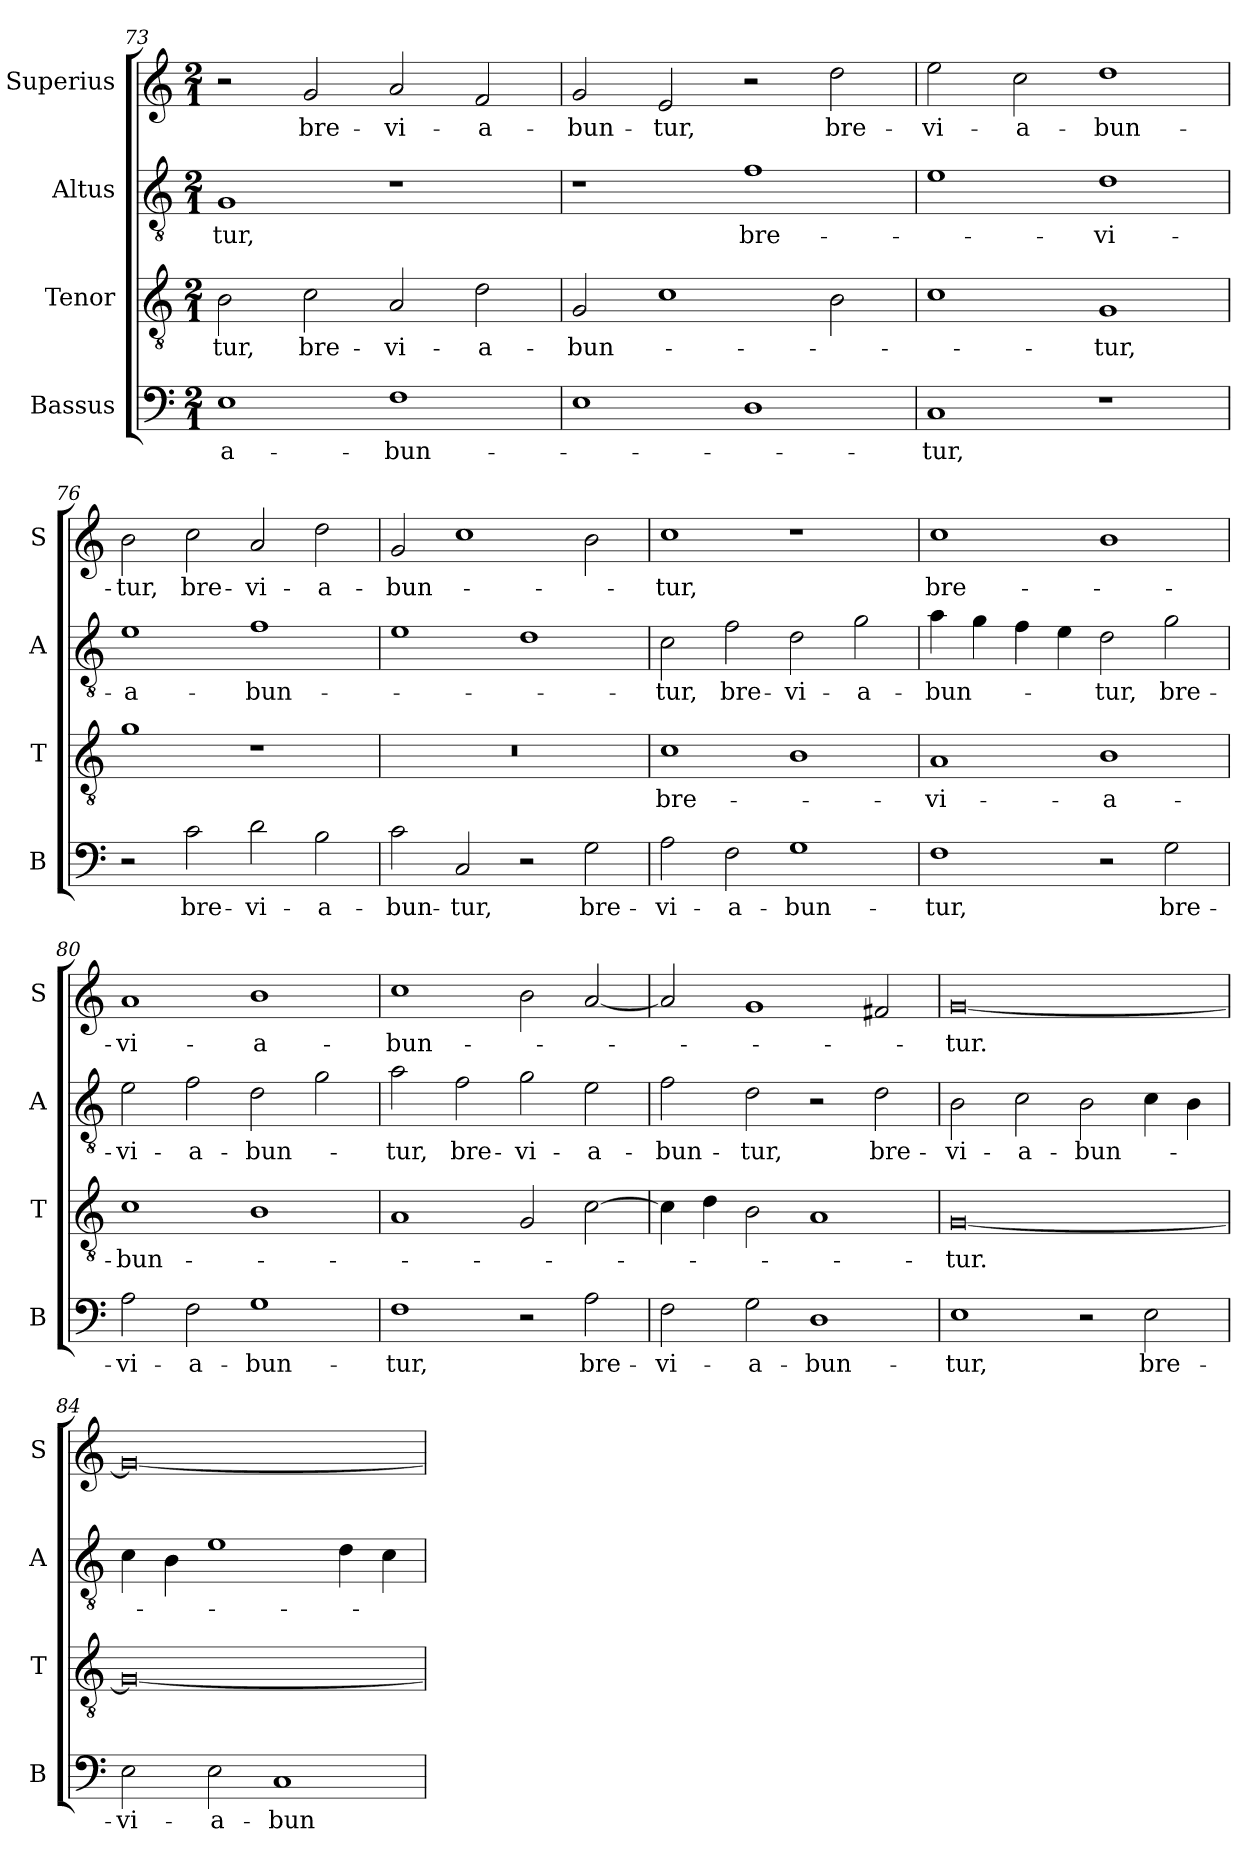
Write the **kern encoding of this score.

**kern	**text	**kern	**text	**kern	**text	**kern	**text
*part4	*part4	*part3	*part3	*part2	*part2	*part1	*part1
*staff4	*staff4	*staff3	*staff3	*staff2	*staff2	*staff1	*staff1
*I"Bassus	*	*I"Tenor	*	*I"Altus	*	*I"Superius	*
*I'B	*	*I'T	*	*I'A	*	*I'S	*
*clefF4	*	*clefGv2	*	*clefGv2	*	*clefG2	*
*k[]	*	*k[]	*	*k[]	*	*k[]	*
*M2/1	*	*M2/1	*	*M2/1	*	*M2/1	*
=73	=73	=73	=73	=73	=73	=73	=73
1E	-a-	2B	-tur,	1G	-tur,	2r	.
.	.	2c	bre-	.	.	2g	bre-
1F	-bun-	2A	-vi-	1r	.	2a	-vi-
.	.	2d	-a-	.	.	2f	-a-
=74	=74	=74	=74	=74	=74	=74	=74
1E	.	2G	-bun-	1r	.	2g	-bun-
.	.	1c	.	.	.	2e	-tur,
1D	.	.	.	1f	bre-	2r	.
.	.	2B	.	.	.	2dd	bre-
=75	=75	=75	=75	=75	=75	=75	=75
1C	-tur,	1c	.	1e	.	2ee	-vi-
.	.	.	.	.	.	2cc	-a-
1r	.	1G	-tur,	1d	-vi-	1dd	-bun-
=76	=76	=76	=76	=76	=76	=76	=76
2r	.	1g	.	1e	-a-	2b	-tur,
2c	bre-	.	.	.	.	2cc	bre-
2d	-vi-	1r	.	1f	-bun-	2a	-vi-
2B	-a-	.	.	.	.	2dd	-a-
=77	=77	=77	=77	=77	=77	=77	=77
2c	-bun-	0r	.	1e	.	2g	-bun-
2C	-tur,	.	.	.	.	1cc	.
2r	.	.	.	1d	.	.	.
2G	bre-	.	.	.	.	2b	.
=78	=78	=78	=78	=78	=78	=78	=78
2A	-vi-	1c	bre-	2c	-tur,	1cc	-tur,
2F	-a-	.	.	2f	bre-	.	.
1G	-bun-	1B	.	2d	-vi-	1r	.
.	.	.	.	2g	-a-	.	.
=79	=79	=79	=79	=79	=79	=79	=79
1F	-tur,	1A	-vi-	4a	-bun-	1cc	bre-
.	.	.	.	4g	.	.	.
.	.	.	.	4f	.	.	.
.	.	.	.	4e	.	.	.
2r	.	1B	-a-	2d	-tur,	1b	.
2G	bre-	.	.	2g	bre-	.	.
=80	=80	=80	=80	=80	=80	=80	=80
2A	-vi-	1c	-bun-	2e	-vi-	1a	-vi-
2F	-a-	.	.	2f	-a-	.	.
1G	-bun-	1B	.	2d	-bun-	1b	-a-
.	.	.	.	2g	.	.	.
=81	=81	=81	=81	=81	=81	=81	=81
1F	-tur,	1A	.	2a	-tur,	1cc	-bun-
.	.	.	.	2f	bre-	.	.
2r	.	2G	.	2g	-vi-	2b	.
2A	bre-	[2c	.	2e	-a-	[2a	.
=82	=82	=82	=82	=82	=82	=82	=82
2F	-vi-	4c]	.	2f	-bun-	2a]	.
.	.	4d	.	.	.	.	.
2G	-a-	2B	.	2d	-tur,	1g	.
1D	-bun-	1A	.	2r	.	.	.
.	.	.	.	2d	bre-	2f#X	.
=83	=83	=83	=83	=83	=83	=83	=83
1E	-tur,	[0G	-tur.	2B	-vi-	[0g	-tur.
.	.	.	.	2c	-a-	.	.
2r	.	.	.	2B	-bun-	.	.
2E	bre-	.	.	4c	.	.	.
.	.	.	.	4B	.	.	.
=84	=84	=84	=84	=84	=84	=84	=84
2E	-vi-	0G_	.	4c	.	0g_	.
.	.	.	.	4B	.	.	.
2E	-a-	.	.	1e	.	.	.
1C	-bun-	.	.	.	.	.	.
.	.	.	.	4d	.	.	.
.	.	.	.	4c	.	.	.
=	=	=	=	=	=	=	=
*-	*-	*-	*-	*-	*-	*-	*-
